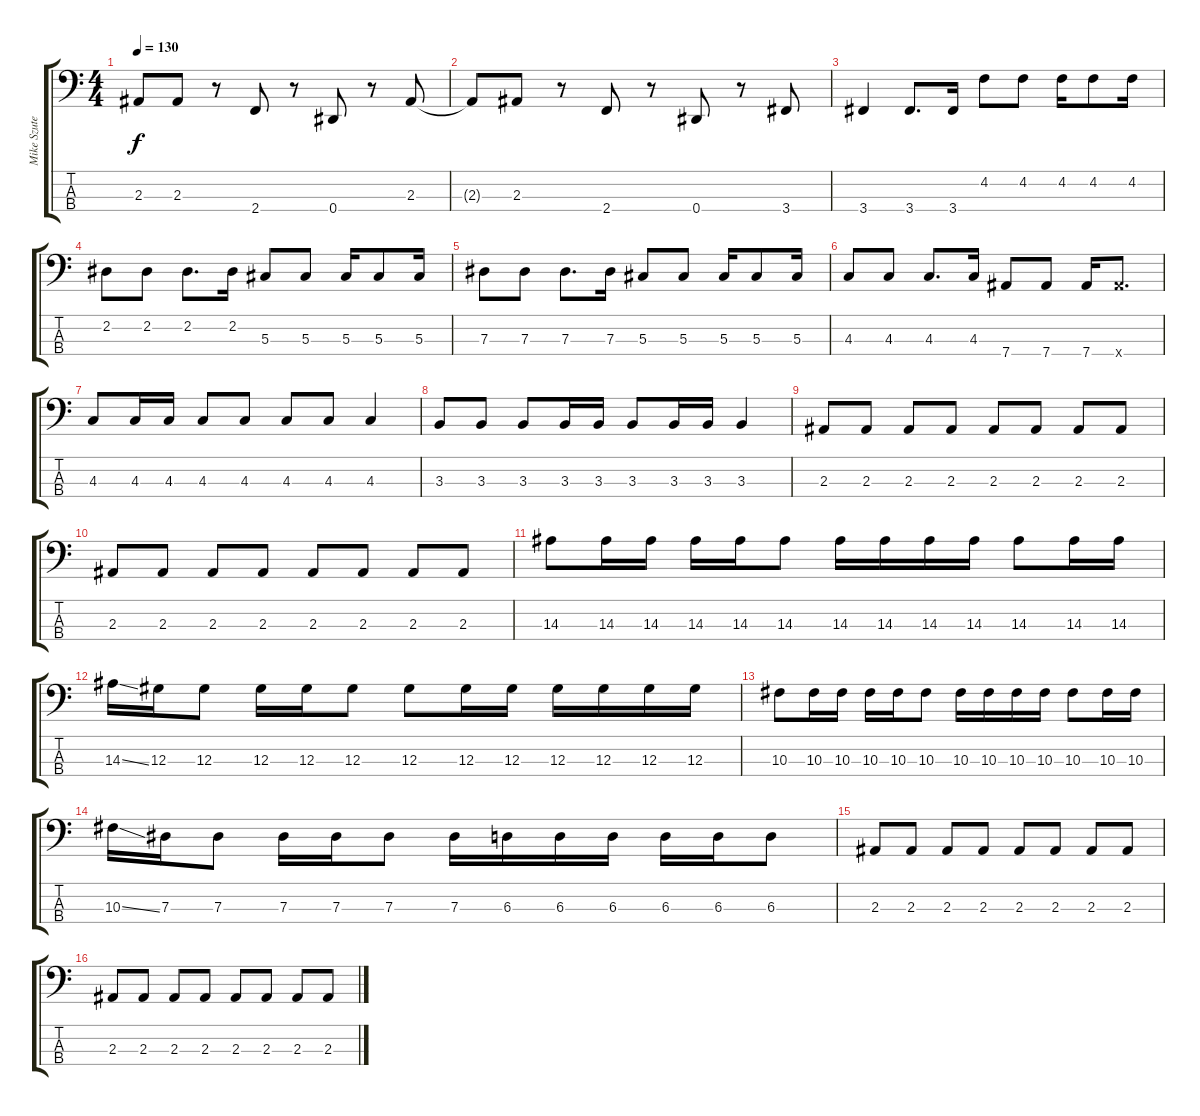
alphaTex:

\track ("Mike Szuter" "Mike Szute") {instrument electricbassfinger}
\staff {score tabs}
\tuning (Gb2 Db2 Ab1 Eb1) {hide}
\ts (4 4)
\tempo 130
\clef f4
\ks c
2.3{t}.8{dy f} 2.3.8 r.8 2.4.8 r.8 0.4.8 r.8 2.3.8 |
2.3{t}.8 2.3.8 r.8 2.4.8 r.8 0.4.8 r.8 3.4.8 |
3.4.4 3.4.8{d} 3.4.16 4.2.8 4.2.8 4.2.16 4.2.8 4.2.16 |
2.2.8 2.2.8 2.2.8{d} 2.2.16 5.3.8 5.3.8 5.3.16 5.3.8 5.3.16 |
7.3.8 7.3.8 7.3.8{d} 7.3.16 5.3.8 5.3.8 5.3.16 5.3.8 5.3.16 |
4.3.8 4.3.8 4.3.8{d} 4.3.16 7.4.8 7.4.8 7.4.16 7.4{x}.8{d} |
4.3.8 4.3.16 4.3.16 4.3.8 4.3.8 4.3.8 4.3.8 4.3.4 |
3.3.8 3.3.8 3.3.8 3.3.16 3.3.16 3.3.8 3.3.16 3.3.16 3.3.4 |
2.3.8 2.3.8 2.3.8 2.3.8 2.3.8 2.3.8 2.3.8 2.3.8 |
2.3.8 2.3.8 2.3.8 2.3.8 2.3.8 2.3.8 2.3.8 2.3.8 |
14.3.8 14.3.16 14.3.16 14.3.16 14.3.16 14.3.8 14.3.16 14.3.16 14.3.16 14.3.16 14.3.8 14.3.16 14.3.16 |
14.3{ss}.16 12.3.16 12.3.8 12.3.16 12.3.16 12.3.8 12.3.8 12.3.16 12.3.16 12.3.16 12.3.16 12.3.16 12.3.16 |
10.3.8 10.3.16 10.3.16 10.3.16 10.3.16 10.3.8 10.3.16 10.3.16 10.3.16 10.3.16 10.3.8 10.3.16 10.3.16 |
10.3{ss}.16 7.3.16 7.3.8 7.3.16 7.3.16 7.3.8 7.3.16 6.3.16 6.3.16 6.3.16 6.3.16 6.3.16 6.3.8 |
2.3.8 2.3.8 2.3.8 2.3.8 2.3.8 2.3.8 2.3.8 2.3.8 |
2.3.8 2.3.8 2.3.8 2.3.8 2.3.8 2.3.8 2.3.8 2.3.8
